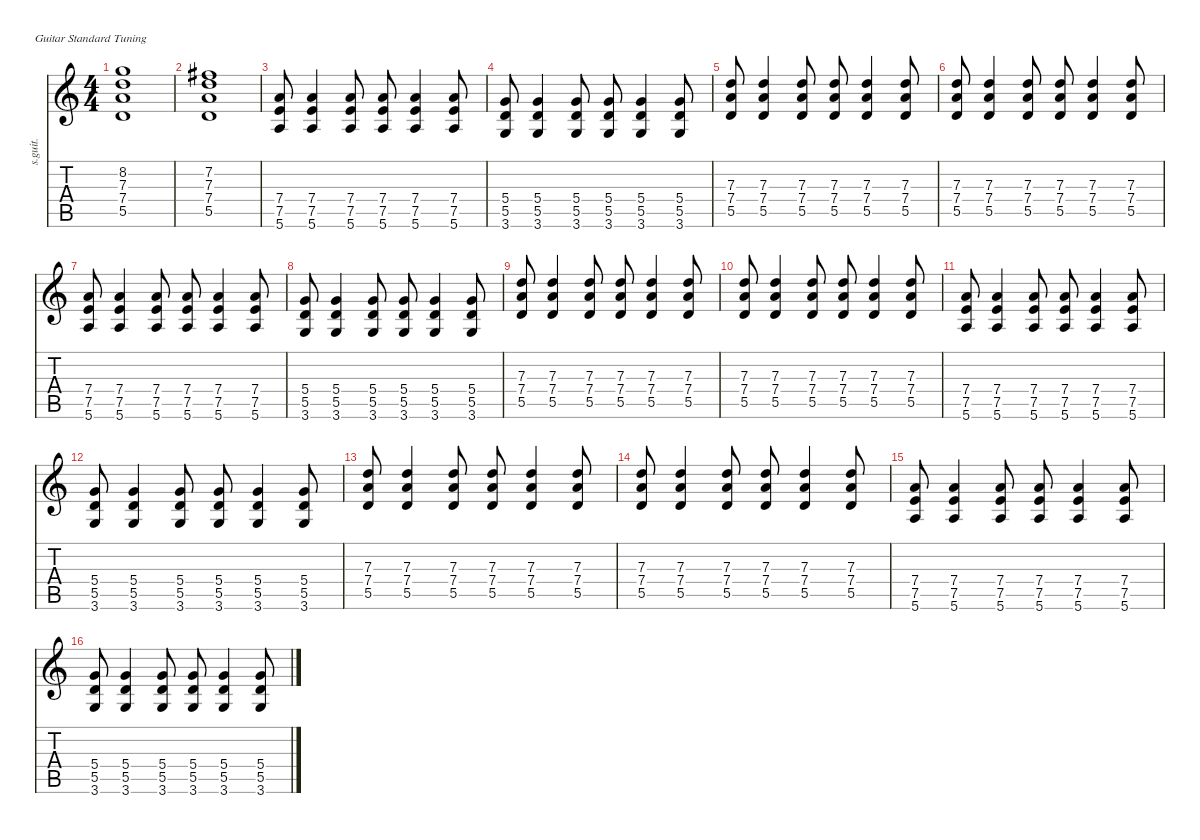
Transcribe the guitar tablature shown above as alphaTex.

\defaultSystemsLayout 4
\hideDynamics
\bracketExtendMode nobrackets
\track ("" "s.guit.") {instrument distortionguitar}
\staff {score tabs}
\tuning (E4 B3 G3 D3 A2 E2)
\ts (4 4)
\tempo (160 hide)
\clef g2
\ks c
(8.2 7.3 7.4 5.5).1{dy f} |
(7.2{acc #} 7.3 7.4 5.5).1 |
(7.4 7.5 5.6).8 (7.4 7.5 5.6).4 (7.4 7.5 5.6).8 (7.4 7.5 5.6).8 (7.4 7.5 5.6).4 (7.4 7.5 5.6).8 |
(5.4 5.5 3.6).8 (5.4 5.5 3.6).4 (5.4 5.5 3.6).8 (5.4 5.5 3.6).8 (5.4 5.5 3.6).4 (5.4 5.5 3.6).8 |
(7.3 7.4 5.5).8 (7.3 7.4 5.5).4 (7.3 7.4 5.5).8 (7.3 7.4 5.5).8 (7.3 7.4 5.5).4 (7.3 7.4 5.5).8 |
(7.3 7.4 5.5).8 (7.3 7.4 5.5).4 (7.3 7.4 5.5).8 (7.3 7.4 5.5).8 (7.3 7.4 5.5).4 (7.3 7.4 5.5).8 |
(7.4 7.5 5.6).8 (7.4 7.5 5.6).4 (7.4 7.5 5.6).8 (7.4 7.5 5.6).8 (7.4 7.5 5.6).4 (7.4 7.5 5.6).8 |
(5.4 5.5 3.6).8 (5.4 5.5 3.6).4 (5.4 5.5 3.6).8 (5.4 5.5 3.6).8 (5.4 5.5 3.6).4 (5.4 5.5 3.6).8 |
(7.3 7.4 5.5).8 (7.3 7.4 5.5).4 (7.3 7.4 5.5).8 (7.3 7.4 5.5).8 (7.3 7.4 5.5).4 (7.3 7.4 5.5).8 |
(7.3 7.4 5.5).8 (7.3 7.4 5.5).4 (7.3 7.4 5.5).8 (7.3 7.4 5.5).8 (7.3 7.4 5.5).4 (7.3 7.4 5.5).8 |
(7.4 7.5 5.6).8 (7.4 7.5 5.6).4 (7.4 7.5 5.6).8 (7.4 7.5 5.6).8 (7.4 7.5 5.6).4 (7.4 7.5 5.6).8 |
(5.4 5.5 3.6).8 (5.4 5.5 3.6).4 (5.4 5.5 3.6).8 (5.4 5.5 3.6).8 (5.4 5.5 3.6).4 (5.4 5.5 3.6).8 |
(7.3 7.4 5.5).8 (7.3 7.4 5.5).4 (7.3 7.4 5.5).8 (7.3 7.4 5.5).8 (7.3 7.4 5.5).4 (7.3 7.4 5.5).8 |
(7.3 7.4 5.5).8 (7.3 7.4 5.5).4 (7.3 7.4 5.5).8 (7.3 7.4 5.5).8 (7.3 7.4 5.5).4 (7.3 7.4 5.5).8 |
(7.4 7.5 5.6).8 (7.4 7.5 5.6).4 (7.4 7.5 5.6).8 (7.4 7.5 5.6).8 (7.4 7.5 5.6).4 (7.4 7.5 5.6).8 |
(5.4 5.5 3.6).8 (5.4 5.5 3.6).4 (5.4 5.5 3.6).8 (5.4 5.5 3.6).8 (5.4 5.5 3.6).4 (5.4 5.5 3.6).8
